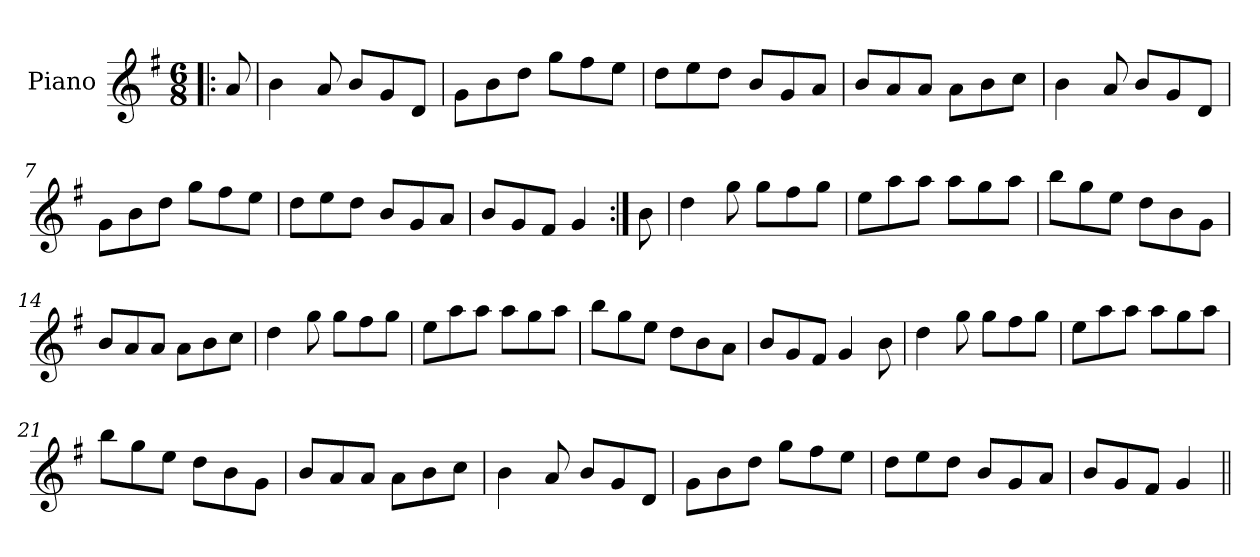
**kern
*part1
*staff1
*I"Piano
*I'Pno
*clefG2
*k[f#]
*G:
*M6/8
=1!|:
8a/
=2
4b\
8a/
8b/L
8g/
8d/J
=3
8g\L
8b\
8dd\J
8gg\L
8ff#\
8ee\J
=4
8dd\L
8ee\
8dd\J
8b/L
8g/
8a/J
=5
8b/L
8a/
8a/J
8a\L
8b\
8cc\J
=6
4b\
8a/
8b/L
8g/
8d/J
=7
8g\L
8b\
8dd\J
8gg\L
8ff#\
8ee\J
=8
8dd\L
8ee\
8dd\J
8b/L
8g/
8a/J
=9
8b/L
8g/
8f#/J
4g/
=10:|!
8b\
=11
4dd\
8gg\
8gg\L
8ff#\
8gg\J
=12
8ee\L
8aa\
8aa\J
8aa\L
8gg\
8aa\J
=13
8bb\L
8gg\
8ee\J
8dd\L
8b\
8g\J
=14
8b/L
8a/
8a/J
8a\L
8b\
8cc\J
=15
4dd\
8gg\
8gg\L
8ff#\
8gg\J
=16
8ee\L
8aa\
8aa\J
8aa\L
8gg\
8aa\J
=17
8bb\L
8gg\
8ee\J
8dd\L
8b\
8a\J
=18
8b/L
8g/
8f#/J
4g/
8b\
=19
4dd\
8gg\
8gg\L
8ff#\
8gg\J
=20
8ee\L
8aa\
8aa\J
8aa\L
8gg\
8aa\J
=21
8bb\L
8gg\
8ee\J
8dd\L
8b\
8g\J
=22
8b/L
8a/
8a/J
8a\L
8b\
8cc\J
=23
4b\
8a/
8b/L
8g/
8d/J
=24
8g\L
8b\
8dd\J
8gg\L
8ff#\
8ee\J
=25
8dd\L
8ee\
8dd\J
8b/L
8g/
8a/J
=26
8b/L
8g/
8f#/J
4g/
=||
*-
